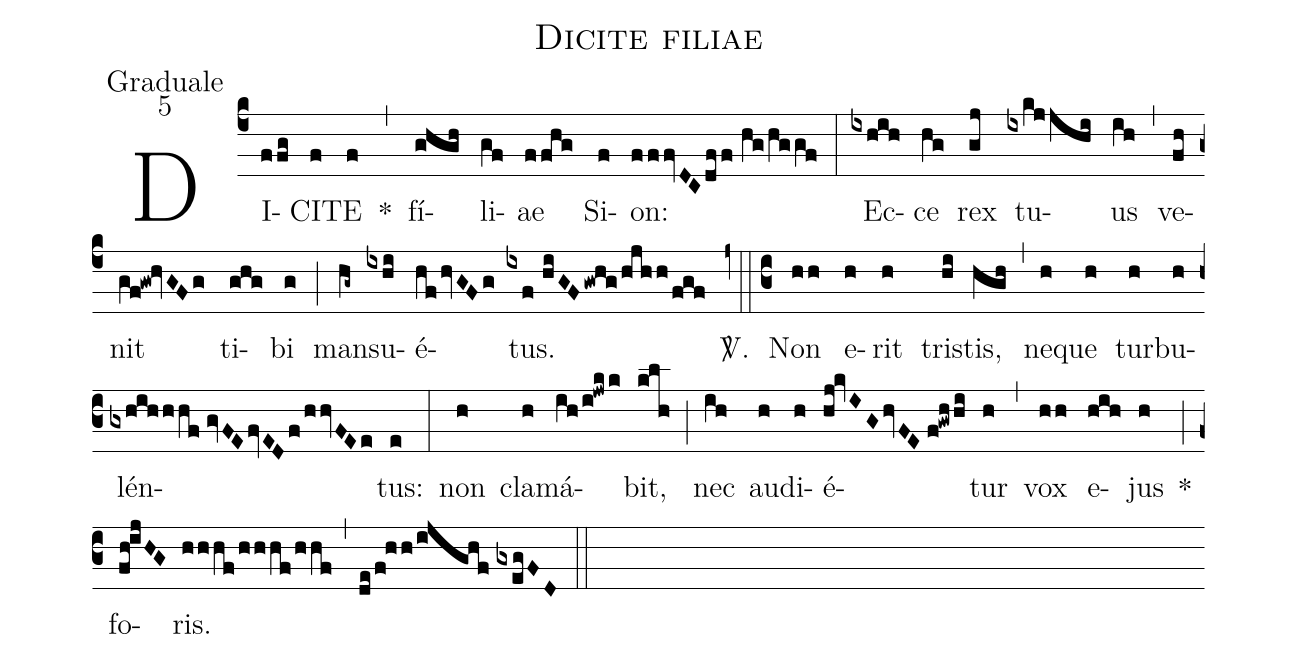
name:Dicite filiae;
office-part:Graduale;
mode:5;
%%
(c4) DI(ffg)CI(f)TE(f) *(,) fí(ghgh)li(gf)ae(ffhg) Si(f)on:(fffvDC/dff//hg/hggf) (:) Ec(ixhih)ce(hg) rex(gj) tu(ixkjjhi)us(ih) (,) ve(fh)nit(gf!gw!hvGFg) ti(ghg)bi(g) (;) man(hg~)su(ixhi)é(hf/hvGFg)tus.(ixf//hiGF/gwhg/hjhh/fgf) <sp>V/</sp>.(z0::c3) Non(hh) e(h)rit(h) tri(hi)stis,(hgh) (,) ne(h)que(h) tur(h)bu(h)lén(gxhihhhf//gvFE/fvEDf/hhvFEe)tus:(e) (:) non(h) cla(h)má(ih/i!jwkk)bit,(klh) (;) nec(ih) au(h)di(h)é(hj!kvIG/hvFE//f!gwhhi)tur(h) (,) vox(hh) e(hih)jus(h) *(;) fo(fh!ijHG)ris.(hhhf/hhhf/hhf) (,) (de/f!hh/ijghf//gxegFD) (::)
